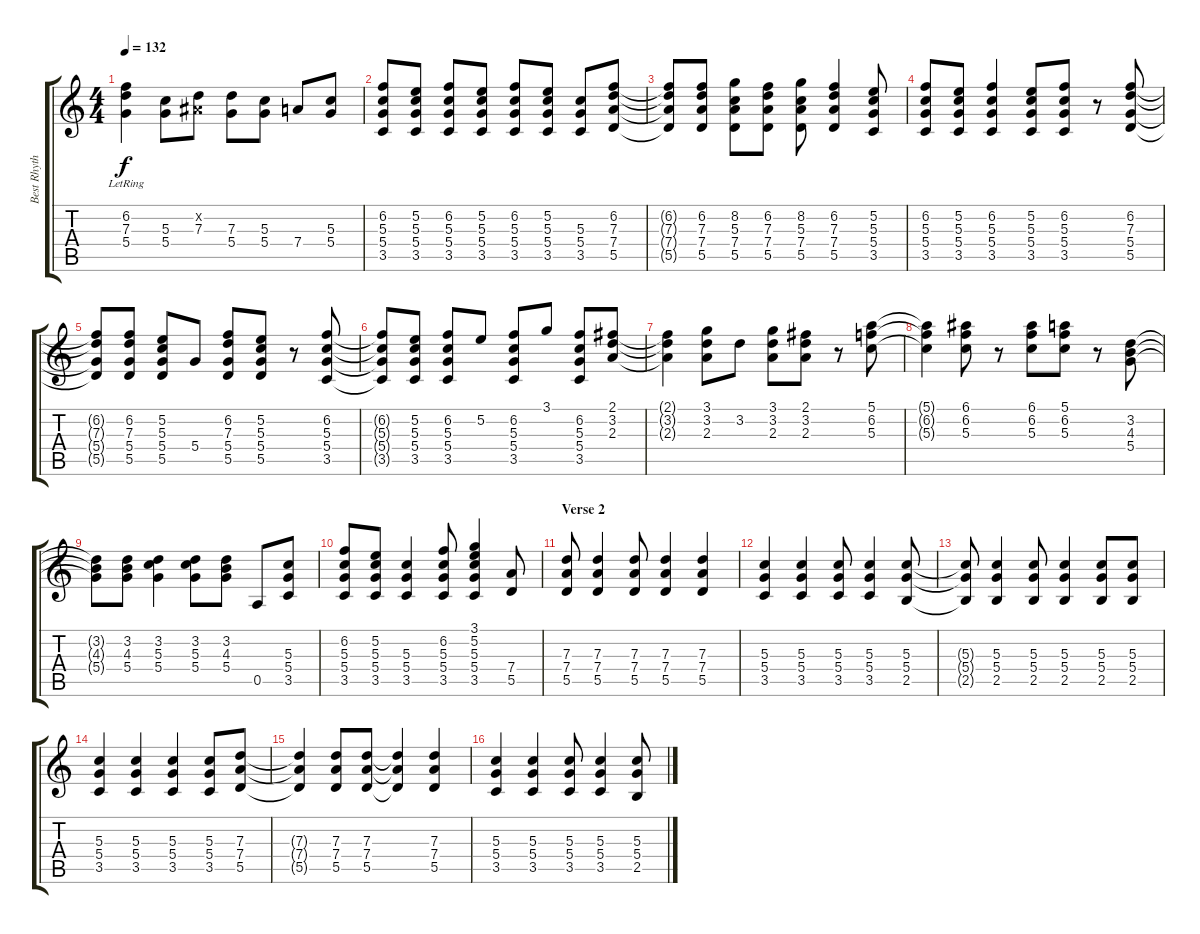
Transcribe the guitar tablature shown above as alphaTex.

\track ("Best Rhythm Guitar Combo" "Best Rhyth") {instrument electricguitarclean}
\staff {score tabs}
\tuning (E4 B3 G3 D3 A2 E2) {hide}
\ts (4 4)
\tempo 132
\clef g2
\ks c
(6.2{lr} 7.3 5.4).4{dy f} (5.3 5.4).8 (-1.2{x} 7.3).8 (7.3 5.4).8 (5.3 5.4).8 7.4.8 (5.3 5.4).8 |
(6.2 5.3 5.4 3.5).8 (5.2 5.3 5.4 3.5).8 (6.2 5.3 5.4 3.5).8 (5.2 5.3 5.4 3.5).8 (6.2 5.3 5.4 3.5).8 (5.2 5.3 5.4 3.5).8 (5.3 5.4 3.5).8 (6.2 7.3 7.4 5.5).8 |
(6.2{t} 7.3{t} 7.4{t} 5.5{t}).8 (6.2 7.3 7.4 5.5).8 (8.2 5.3 7.4 5.5).8 (6.2 7.3 7.4 5.5).8 (8.2 5.3 7.4 5.5).8 (6.2 7.3 7.4 5.5).4 (5.2 5.3 5.4 3.5).8 |
(6.2 5.3 5.4 3.5).8 (5.2 5.3 5.4 3.5).8 (6.2 5.3 5.4 3.5).4 (5.2 5.3 5.4 3.5).8 (6.2 5.3 5.4 3.5).8 r.8 (6.2 7.3 5.4 5.5).8 |
(6.2{t} 7.3{t} 5.4{t} 5.5{t}).8 (6.2 7.3 5.4 5.5).8 (5.2 5.3 5.4 5.5).8 5.4.8 (6.2 7.3 5.4 5.5).8 (5.2 5.3 5.4 5.5).8 r.8 (6.2 5.3 5.4 3.5).8 |
(6.2{t} 5.3{t} 5.4{t} 3.5{t}).8 (5.2 5.3 5.4 3.5).8 (6.2 5.3 5.4 3.5).8 5.2.8 (6.2 5.3 5.4 3.5).8 3.1.8 (6.2 5.3 5.4 3.5).8 (2.1 3.2 2.3).8 |
(2.1{t} 3.2{t} 2.3{t}).4 (3.1 3.2 2.3).8 3.2.8 (3.1 3.2 2.3).8 (2.1 3.2 2.3).8 r.8 (5.1 6.2 5.3).8 |
(5.1{t} 6.2{t} 5.3{t}).4 (6.1 6.2 5.3).8 r.8 (6.1 6.2 5.3).8 (5.1 6.2 5.3).8 r.8 (3.2 4.3 5.4).8 |
(3.2{t} 4.3{t} 5.4{t}).8 (3.2 4.3 5.4).8 (3.2 5.3 5.4).4 (3.2 5.3 5.4).8 (3.2 4.3 5.4).8 0.5.8 (5.3 5.4 3.5).8 |
(6.2 5.3 5.4 3.5).8 (5.2 5.3 5.4 3.5).8 (5.3 5.4 3.5).4 (6.2 5.3 5.4 3.5).8 (3.1 5.2 5.3 5.4 3.5).4 (7.4 5.5).8 |
\section ("" "Verse 2")
(7.3 7.4 5.5).8 (7.3 7.4 5.5).4 (7.3 7.4 5.5).8 (7.3 7.4 5.5).4 (7.3 7.4 5.5).4 |
(5.3 5.4 3.5).4 (5.3 5.4 3.5).4 (5.3 5.4 3.5).8 (5.3 5.4 3.5).4 (5.3 5.4 2.5).8 |
(5.3{t} 5.4{t} 2.5{t}).8 (5.3 5.4 2.5).4 (5.3 5.4 2.5).8 (5.3 5.4 2.5).4 (5.3 5.4 2.5).8 (5.3 5.4 2.5).8 |
(5.3 5.4 3.5).4 (5.3 5.4 3.5).4 (5.3 5.4 3.5).4 (5.3 5.4 3.5).8 (7.3 7.4 5.5).8 |
(7.3{t} 7.4{t} 5.5{t}).4 (7.3 7.4 5.5).8 (7.3 7.4 5.5).8 (7.3{t} 7.4{t} 5.5{t}).4 (7.3 7.4 5.5).4 |
(5.3 5.4 3.5).4 (5.3 5.4 3.5).4 (5.3 5.4 3.5).8 (5.3 5.4 3.5).4 (5.3 5.4 2.5).8
